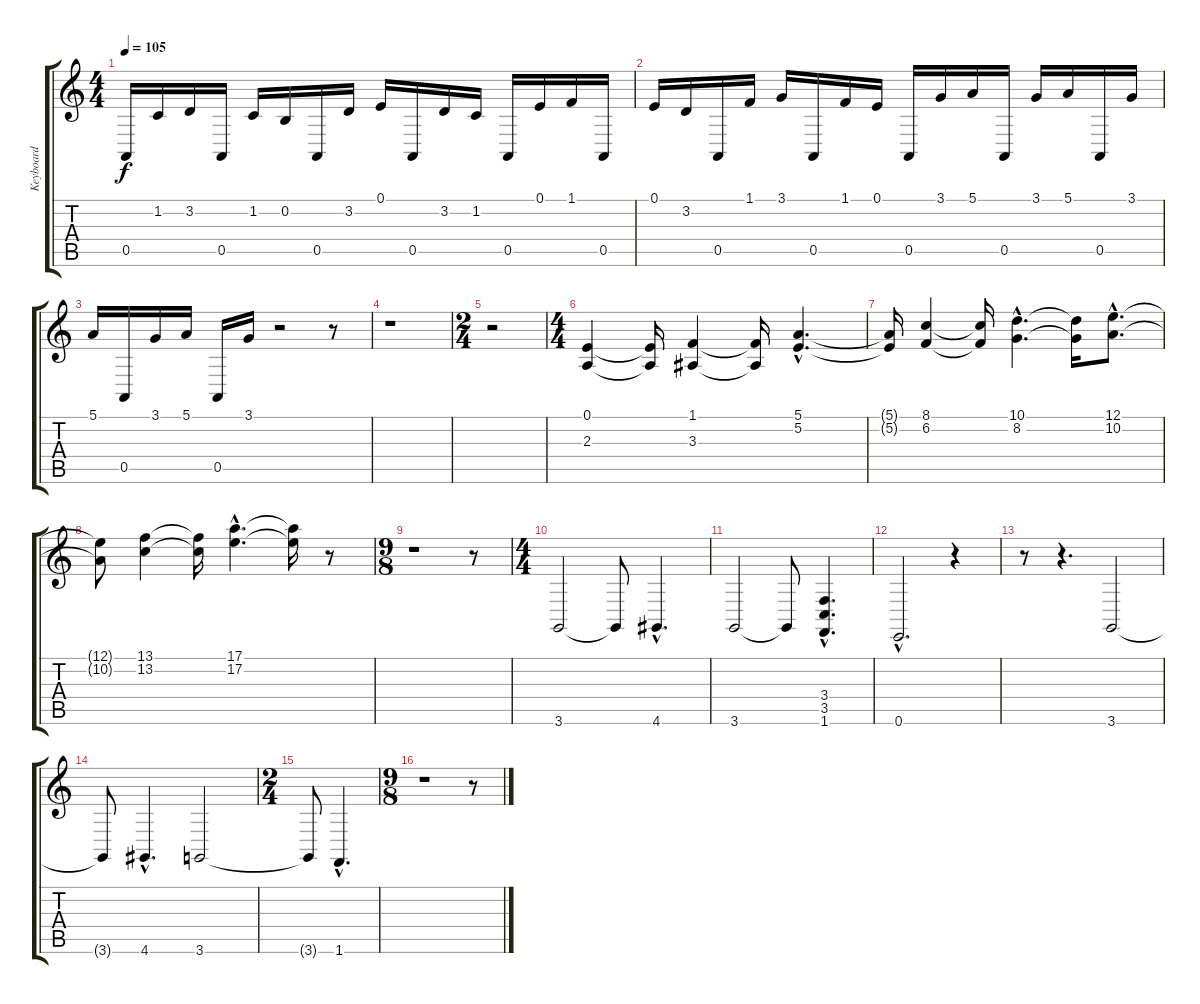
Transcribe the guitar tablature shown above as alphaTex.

\track ("Keyboard" "Keyboard") {instrument pad7halo}
\staff {score tabs}
\tuning (E4 B3 G3 D3 A2 E2) {hide}
\ts (4 4)
\tempo 105
\clef g2
\ks c
0.5.16{dy f} 1.2.16 3.2.16 0.5.16 1.2.16 0.2.16 0.5.16 3.2.16 0.1.16 0.5.16 3.2.16 1.2.16 0.5.16 0.1.16 1.1.16 0.5.16 |
0.1.16 3.2.16 0.5.16 1.1.16{volume 7} 3.1.16 0.5.16 1.1.16 0.1.16 0.5.16 3.1.16 5.1.16 0.5.16 3.1.16 5.1.16 0.5.16 3.1.16 |
5.1.16 0.5.16 3.1.16 5.1.16 0.5.16 3.1.16 r.2 r.8 |
r.1 |
\ts (2 4)
r.2 |
\ts (4 4)
(0.1 2.3).4{volume 7} (0.1{t} 2.3{t}).16 (1.1 3.3).4 (1.1{t} 3.3{t}).16 (5.1{hac} 5.2{hac}).4{d} |
(5.1{t} 5.2{t}).16 (8.1 6.2).4 (8.1{t} 6.2{t}).16 (10.1{hac} 8.2{hac}).4{d} (10.1{t} 8.2{t}).16 (12.1{hac} 10.2{hac}).8{d} |
(12.1{t} 10.2{t}).8 (13.1 13.2).4 (13.1{t} 13.2{t}).16 (17.1{hac} 17.2{hac}).4{d} (17.1{t} 17.2{t}).16 r.8 |
\ts (9 8)
r.1 r.8 |
\ts (4 4)
3.6.2{volume 6} 3.6{t}.8 4.6{hac}.4{d} |
3.6.2 3.6{t}.8 (3.4{hac} 3.5{hac} 1.6{hac}).4{d} |
0.6{hac}.2{d} r.4 |
r.8 r.4{d} 3.6.2 |
3.6{t}.8 4.6{hac}.4{d} 3.6.2 |
\ts (2 4)
3.6{t}.8 1.6{hac}.4{d} |
\ts (9 8)
r.1 r.8
